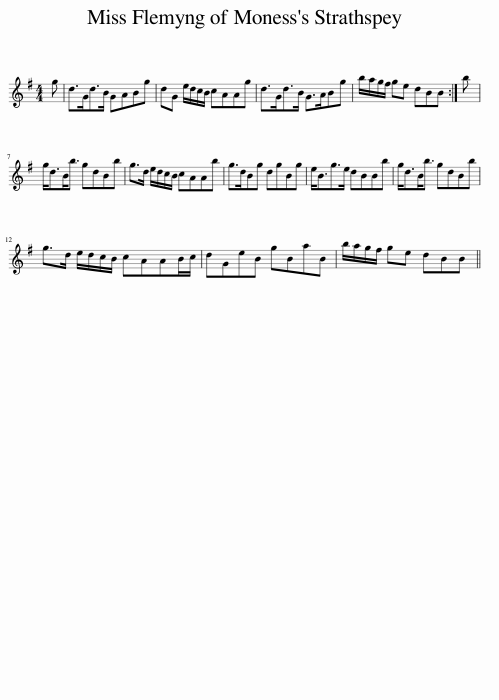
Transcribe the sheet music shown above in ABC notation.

X:1
L:1/8
M:4/4
I:linebreak $
K:G
V:1 treble
V:1
 g | d>Gd>B GABg | dG e/d/c/B/ cAAg | d>Gd>B G>ABg | b/a/g/f/ ge dBB :| %5
 b |$ g<dB<b gdBb | g>d e/d/c/B/ cAAb | g>dBg dgBg | e<Bg>e dBBb | %10
 g<dB<b gdBb |$ g>d e/d/c/B/ cAAB/c/ | dGeB gBaB | b/a/g/f/ ge dBB || %14
